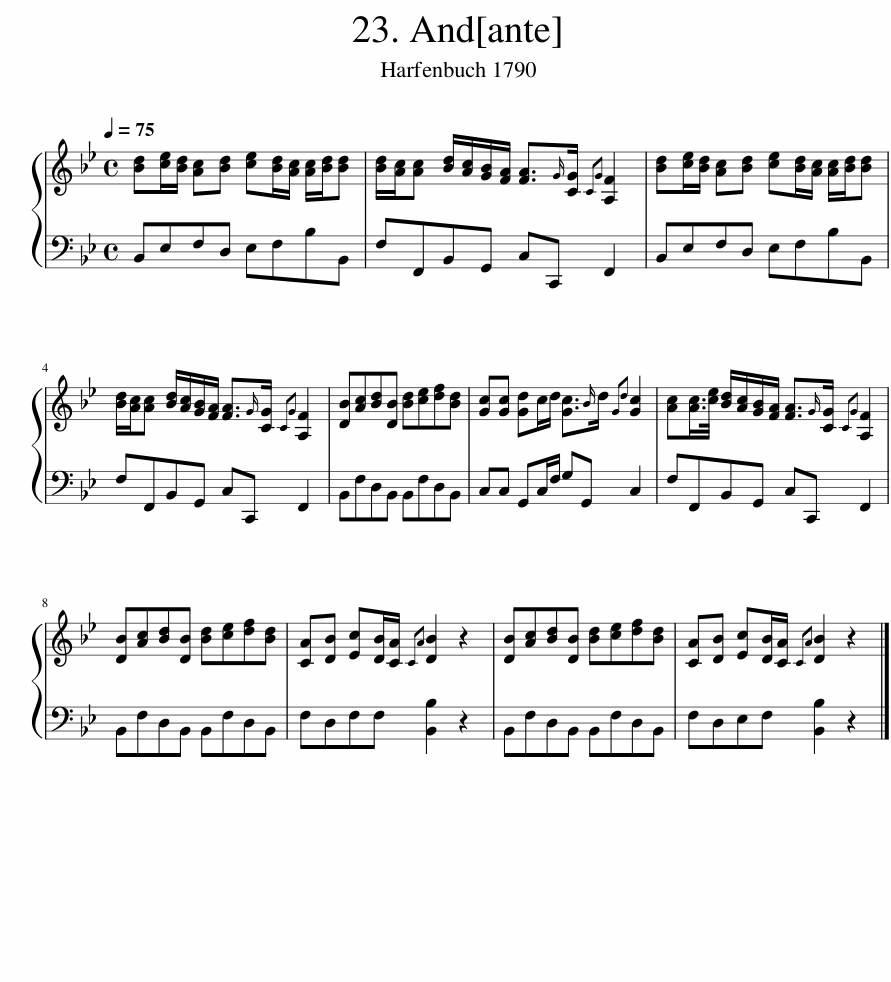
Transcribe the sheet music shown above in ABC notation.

X:1
%%score { 1 | 2 }
L:1/8
Q:1/4=75
M:4/4
I:linebreak $
K:Bb
V:1 treble
V:2 bass
V:1
 [Bd][ce]/[Bd]/ [Ac][Bd] [ce][Bd]/[Ac]/ [Ac]/[Bd]/[Bd] | [Bd]/[Ac]/[Ac] [Bd]/[Ac]/[GB]/[FA]/ [FA]3/2{G}[CG]/{CG} [A,F]2 | [Bd][ce]/[Bd]/ [Ac][Bd] [ce][Bd]/[Ac]/ [Ac]/[Bd]/[Bd] |$ [Bd]/[Ac]/[Ac] [Bd]/[Ac]/[GB]/[FA]/ [FA]3/2{G}[CG]/{CG} [A,F]2 | [DB][Ac][Bd][DB] [Bd][ce][df][Bd] | %5
 [Gc][Gc] [Gd]c/d/ [Gc]3/2{B}d/{Gd} [Gc]2 | [Ac][Ac]/>[ce]/ [Bd]/[Ac]/[GB]/[FA]/ [FA]3/2{G}[CG]/{CG} [A,F]2 |$ [DB][Ac][Bd][DB] [Bd][ce][df][Bd] | [CA][DB] [Ec][DB]/[CA]/{CA} [DB]2 z2 | [DB][Ac][Bd][DB] [Bd][ce][df][Bd] | %10
 [CA][DB] [Ec][DB]/[CA]/{CA} [DB]2 z2 |] %11
V:2
 F,,E,F,D, E,F,B,B,, | F,F,,B,,G,, C,C,, F,,2 | F,,E,F,D, E,F,B,B,, |$ F,F,,B,,G,, C,C,, F,,2 | B,,F,D,B,, B,,F,D,B,, | %5
 C,C, G,,C,/F,/ G,G,, C,2 | F,F,,B,,G,, C,C,, F,,2 |$ B,,F,D,B,, B,,F,D,B,, | F,D,F,F, [B,,B,]2 z2 | B,,F,D,B,, B,,F,D,B,, | %10
 F,D,E,F, [B,,B,]2 z2 |] %11
